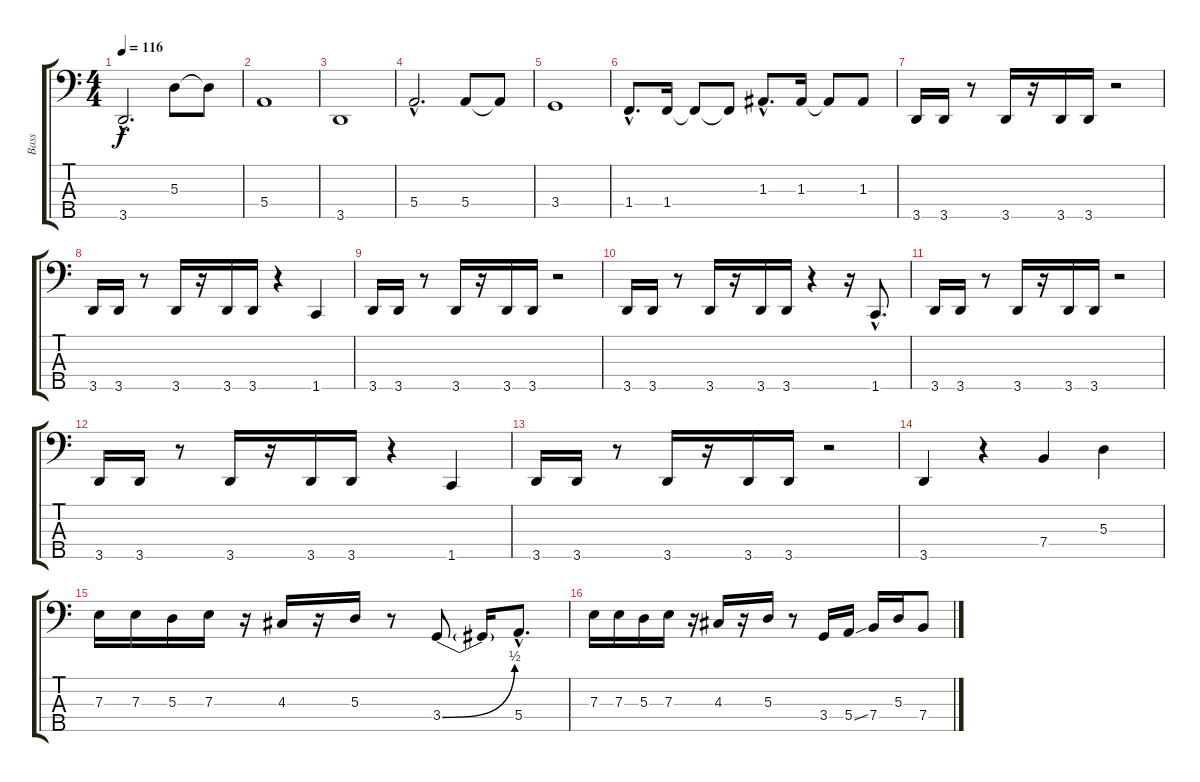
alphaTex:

\track ("Bass" "Bass") {instrument electricbassfinger}
\staff {score tabs}
\tuning (G2 D2 A1 E1 B0) {hide}
\ts (4 4)
\tempo 116
\clef f4
\ks c
3.5{hac}.2{d dy f} 5.3.8 5.3{t}.8 |
5.4.1 |
3.5.1 |
5.4{hac}.2{d} 5.4.8 5.4{t}.8 |
3.4.1 |
1.4{hac}.8{d} 1.4.16 1.4{t}.8 1.4{t}.8 1.3{hac}.8{d} 1.3.16 1.3{t}.8 1.3.8 |
3.5.16 3.5.16 r.8 3.5.16 r.16 3.5.16 3.5.16 r.2 |
3.5.16 3.5.16 r.8 3.5.16 r.16 3.5.16 3.5.16 r.4 1.5.4 |
3.5.16 3.5.16 r.8 3.5.16 r.16 3.5.16 3.5.16 r.2 |
3.5.16 3.5.16 r.8 3.5.16 r.16 3.5.16 3.5.16 r.4 r.16 1.5{hac}.8{d} |
3.5.16 3.5.16 r.8 3.5.16 r.16 3.5.16 3.5.16 r.2 |
3.5.16 3.5.16 r.8 3.5.16 r.16 3.5.16 3.5.16 r.4 1.5.4 |
3.5.16 3.5.16 r.8 3.5.16 r.16 3.5.16 3.5.16 r.2 |
3.5.4 r.4 7.4.4 5.3.4 |
7.3.16 7.3.16 5.3.16 7.3.16 r.16 4.3.16 r.16 5.3.16 r.8 3.4{be (bend 0 0 60 2)}.8 3.4{t}.16 5.4{hac}.8{d} |
7.3.16 7.3.16 5.3.16 7.3.16 r.16 4.3.16 r.16 5.3.16 r.8 3.4.16 5.4{ss}.16 7.4.16 5.3.16 7.4.8
